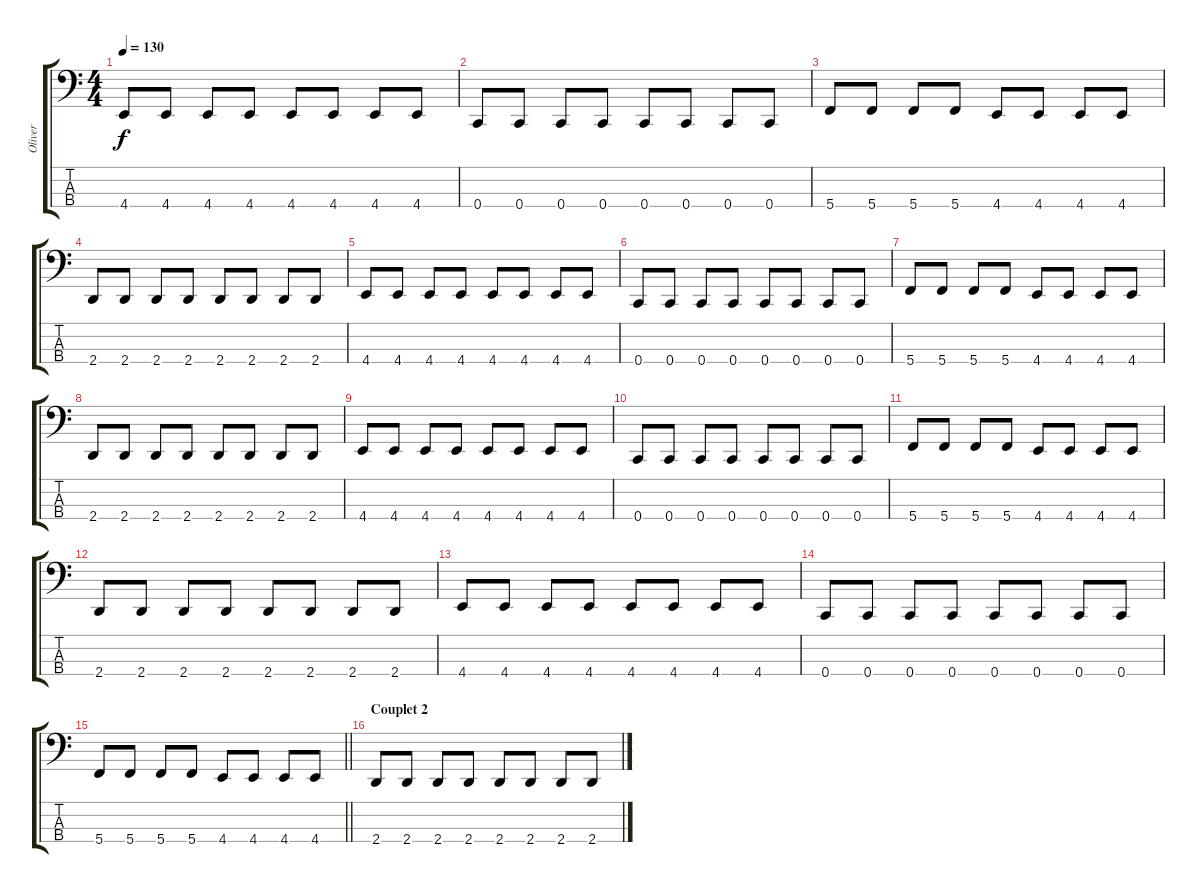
\track ("Oliver" "Oliver") {instrument electricbassfinger}
\staff {score tabs}
\tuning (Eb2 Bb1 F1 C1) {hide}
\ts (4 4)
\tempo 130
\clef f4
\ks c
4.4.8{dy f} 4.4.8 4.4.8 4.4.8 4.4.8 4.4.8 4.4.8 4.4.8 |
0.4.8 0.4.8 0.4.8 0.4.8 0.4.8 0.4.8 0.4.8 0.4.8 |
5.4.8 5.4.8 5.4.8 5.4.8 4.4.8 4.4.8 4.4.8 4.4.8 |
2.4.8 2.4.8 2.4.8 2.4.8 2.4.8 2.4.8 2.4.8 2.4.8 |
4.4.8 4.4.8 4.4.8 4.4.8 4.4.8 4.4.8 4.4.8 4.4.8 |
0.4.8 0.4.8 0.4.8 0.4.8 0.4.8 0.4.8 0.4.8 0.4.8 |
5.4.8 5.4.8 5.4.8 5.4.8 4.4.8 4.4.8 4.4.8 4.4.8 |
2.4.8 2.4.8 2.4.8 2.4.8 2.4.8 2.4.8 2.4.8 2.4.8 |
4.4.8 4.4.8 4.4.8 4.4.8 4.4.8 4.4.8 4.4.8 4.4.8 |
0.4.8 0.4.8 0.4.8 0.4.8 0.4.8 0.4.8 0.4.8 0.4.8 |
5.4.8 5.4.8 5.4.8 5.4.8 4.4.8 4.4.8 4.4.8 4.4.8 |
2.4.8 2.4.8 2.4.8 2.4.8 2.4.8 2.4.8 2.4.8 2.4.8 |
4.4.8 4.4.8 4.4.8 4.4.8 4.4.8 4.4.8 4.4.8 4.4.8 |
0.4.8 0.4.8 0.4.8 0.4.8 0.4.8 0.4.8 0.4.8 0.4.8 |
\barLineRight lightlight
5.4.8 5.4.8 5.4.8 5.4.8 4.4.8 4.4.8 4.4.8 4.4.8 |
\section ("" "Couplet 2")
2.4.8{instrument lead8bassandlead} 2.4.8 2.4.8 2.4.8 2.4.8 2.4.8 2.4.8 2.4.8
